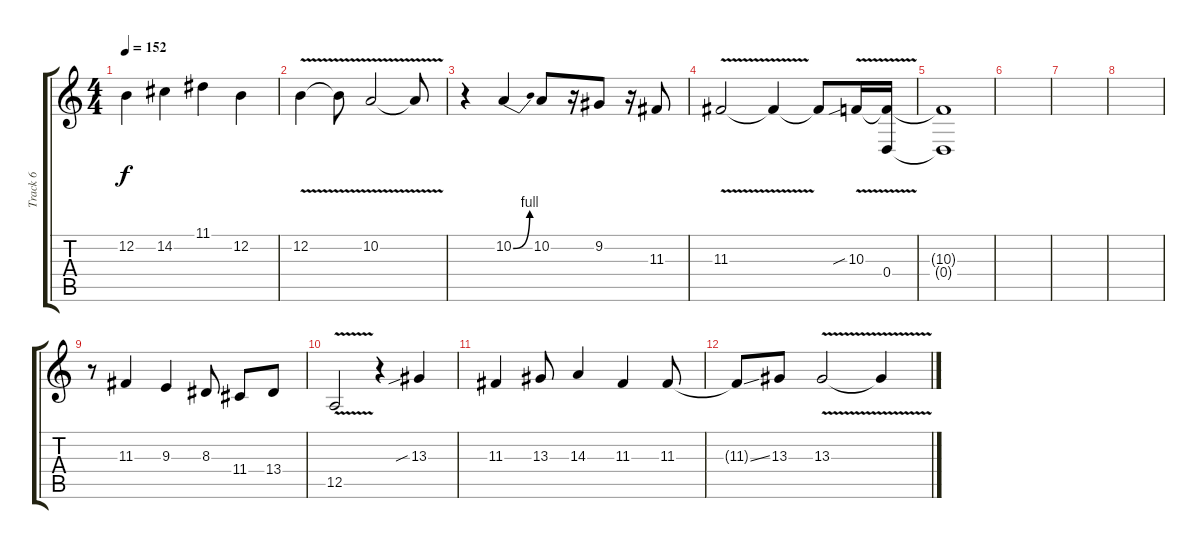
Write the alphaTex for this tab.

\track ("Track 6" "Track 6") {instrument electricgrandpiano}
\staff {score tabs}
\tuning (E4 B3 G3 D3 A2 E2) {hide}
\ts (4 4)
\tempo 152
\clef g2
\ks c
12.2.4{dy f} 14.2.4 11.1.4 12.2.4 |
12.2{v}.4 12.2{t}.8 10.2{v}.2 10.2{t}.8 |
r.4 10.2{be (bend 0 0 60 4)}.4 10.2.8 r.16 9.2.8 r.16 11.3.8 |
11.3{v}.2 11.3{t}.4 11.3{t}.8 10.3{v sib}.16 (10.3{t} 0.4).16 |
(10.3{t} 0.4{t}).1 |
|
|
|
r.8 11.3.4 9.3.4 8.3.8 11.4.8 13.4.8 |
12.5{v}.2 r.4 13.3{sib}.4 |
11.3.4 13.3.8 14.3.4 11.3.4 11.3.8 |
11.3{ss t}.8 13.3.8 13.3{v}.2 13.3{t}.4
